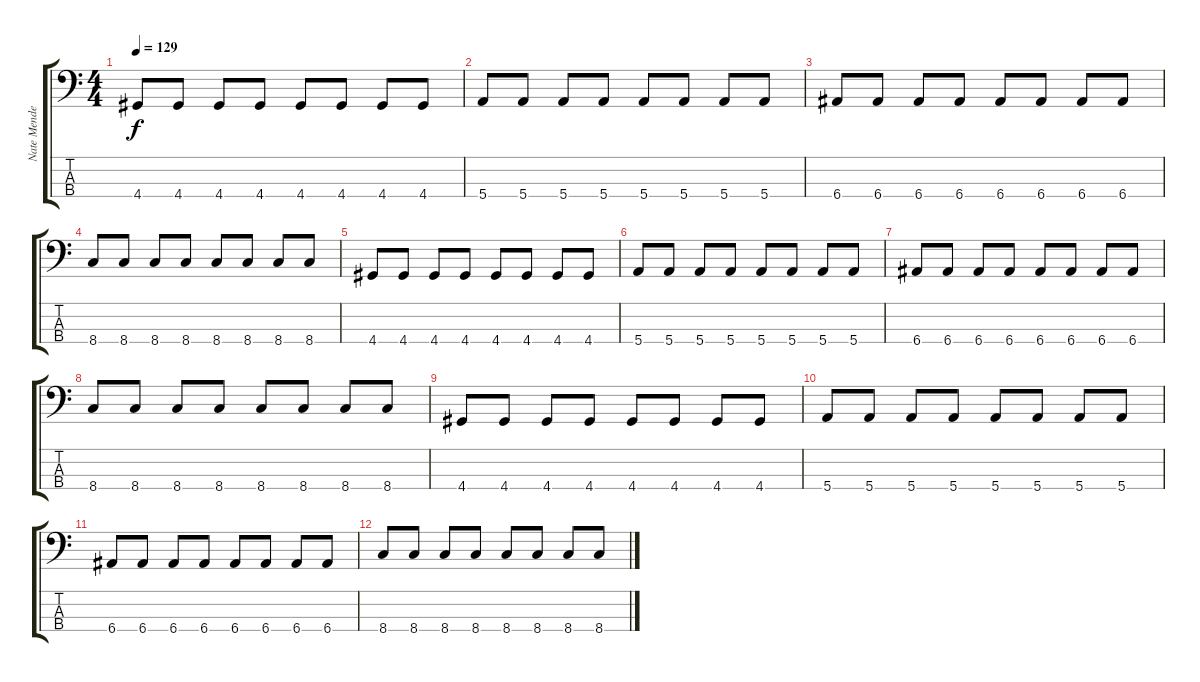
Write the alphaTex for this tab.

\track ("Nate Mendel" "Nate Mende") {instrument electricbassfinger}
\staff {score tabs}
\tuning (G2 D2 A1 E1) {hide}
\ts (4 4)
\tempo 129
\clef f4
\ks c
4.4.8{dy f} 4.4.8 4.4.8 4.4.8 4.4.8 4.4.8 4.4.8 4.4.8 |
5.4.8 5.4.8 5.4.8 5.4.8 5.4.8 5.4.8 5.4.8 5.4.8 |
6.4.8 6.4.8 6.4.8 6.4.8 6.4.8 6.4.8 6.4.8 6.4.8 |
8.4.8 8.4.8 8.4.8 8.4.8 8.4.8 8.4.8 8.4.8 8.4.8 |
4.4.8 4.4.8 4.4.8 4.4.8 4.4.8 4.4.8 4.4.8 4.4.8 |
5.4.8 5.4.8 5.4.8 5.4.8 5.4.8 5.4.8 5.4.8 5.4.8 |
6.4.8 6.4.8 6.4.8 6.4.8 6.4.8 6.4.8 6.4.8 6.4.8 |
8.4.8 8.4.8 8.4.8 8.4.8 8.4.8 8.4.8 8.4.8 8.4.8 |
4.4.8 4.4.8 4.4.8 4.4.8 4.4.8 4.4.8 4.4.8 4.4.8 |
5.4.8 5.4.8 5.4.8 5.4.8 5.4.8 5.4.8 5.4.8 5.4.8 |
6.4.8 6.4.8 6.4.8 6.4.8 6.4.8 6.4.8 6.4.8 6.4.8 |
8.4.8 8.4.8 8.4.8 8.4.8 8.4.8 8.4.8 8.4.8 8.4.8
